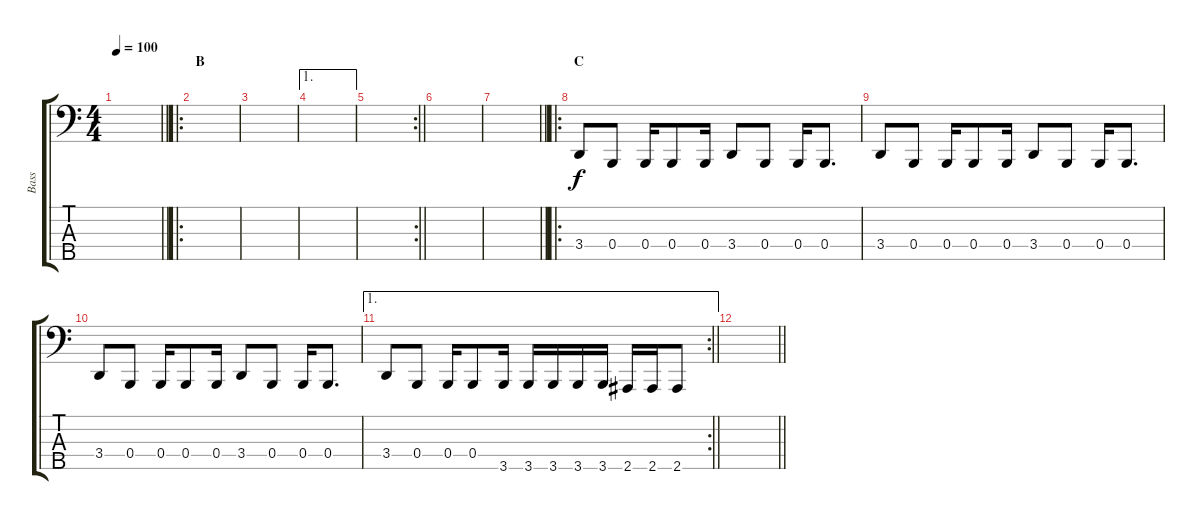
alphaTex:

\track ("Bass" "Bass") {instrument electricbassfinger}
\staff {score tabs}
\tuning (E2 B1 Gb1 B0 Ab0) {hide}
\ts (4 4)
\tempo 100
\clef f4
\barLineRight lightlight
\ks c
|
\ro
\section ("" "B")
|
|
\ae 1
|
\rc 2
\barLineRight lightlight
|
|
\barLineRight lightlight
|
\ro
\section ("" "C")
3.4.8 0.4.8 0.4.16 0.4.8 0.4.16 3.4.8 0.4.8 0.4.16 0.4.8{d} |
3.4.8 0.4.8 0.4.16 0.4.8 0.4.16 3.4.8 0.4.8 0.4.16 0.4.8{d} |
3.4.8 0.4.8 0.4.16 0.4.8 0.4.16 3.4.8 0.4.8 0.4.16 0.4.8{d} |
\ae 1
\rc 2
\barLineRight lightlight
3.4.8 0.4.8 0.4.16 0.4.8 3.5.16 3.5.16 3.5.16 3.5.16 3.5.16 2.5.16 2.5.16 2.5.8 |
\barLineRight lightlight
